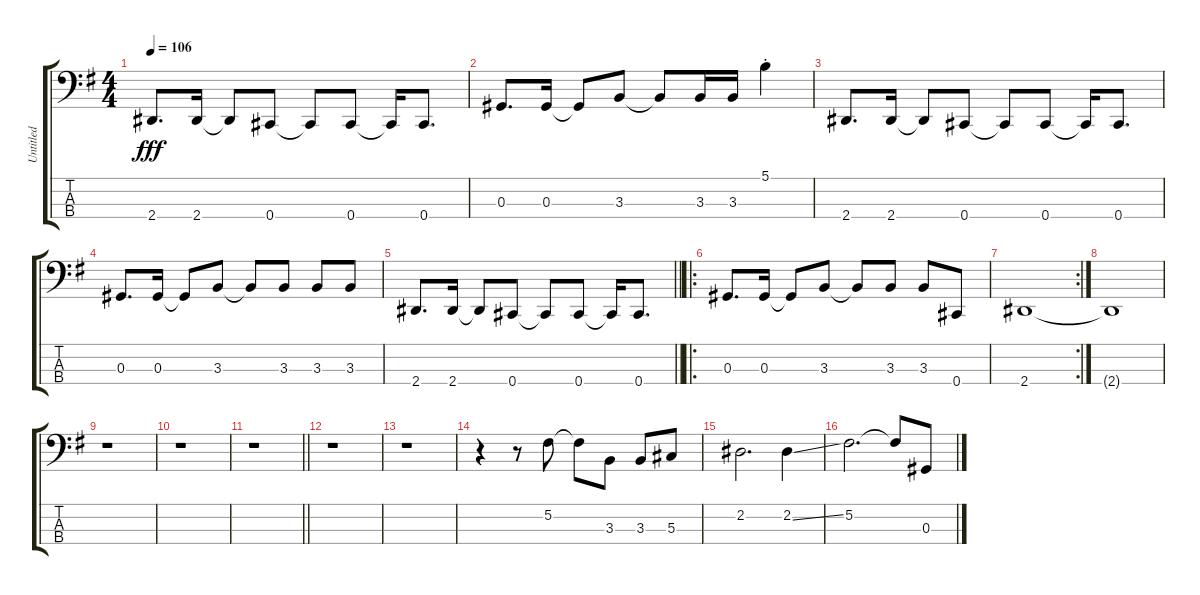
\track ("Untitled" "Untitled") {instrument electricbasspick}
\staff {score tabs}
\tuning (Gb2 Db2 Ab1 Db1) {hide}
\ts (4 4)
\tempo 106
\clef f4
\ks g
2.4.8{d dy fff} 2.4.16 2.4{t}.8 0.4.8 0.4{t}.8 0.4.8 0.4{t}.16 0.4.8{d} |
0.3.8{d} 0.3.16 0.3{t}.8 3.3.8 3.3{t}.8 3.3.16 3.3.16 5.1{st}.4 |
2.4.8{d} 2.4.16 2.4{t}.8 0.4.8 0.4{t}.8 0.4.8 0.4{t}.16 0.4.8{d} |
0.3.8{d} 0.3.16 0.3{t}.8 3.3.8 3.3{t}.8 3.3.8 3.3.8 3.3.8 |
\barLineRight lightlight
2.4.8{d} 2.4.16 2.4{t}.8 0.4.8 0.4{t}.8 0.4.8 0.4{t}.16 0.4.8{d} |
\ro
0.3.8{d} 0.3.16 0.3{t}.8 3.3.8 3.3{t}.8 3.3.8 3.3.8 0.4.8 |
\rc 2
2.4.1 |
2.4{t}.1 |
r.1 |
r.1 |
\barLineRight lightlight
r.1 |
r.1 |
r.1 |
r.4 r.8 5.2.8 5.2{t}.8 3.3.8 3.3.8 5.3.8 |
2.2.2{d} 2.2{ss}.4 |
5.2.2{d} 5.2{t}.8 0.3.8
